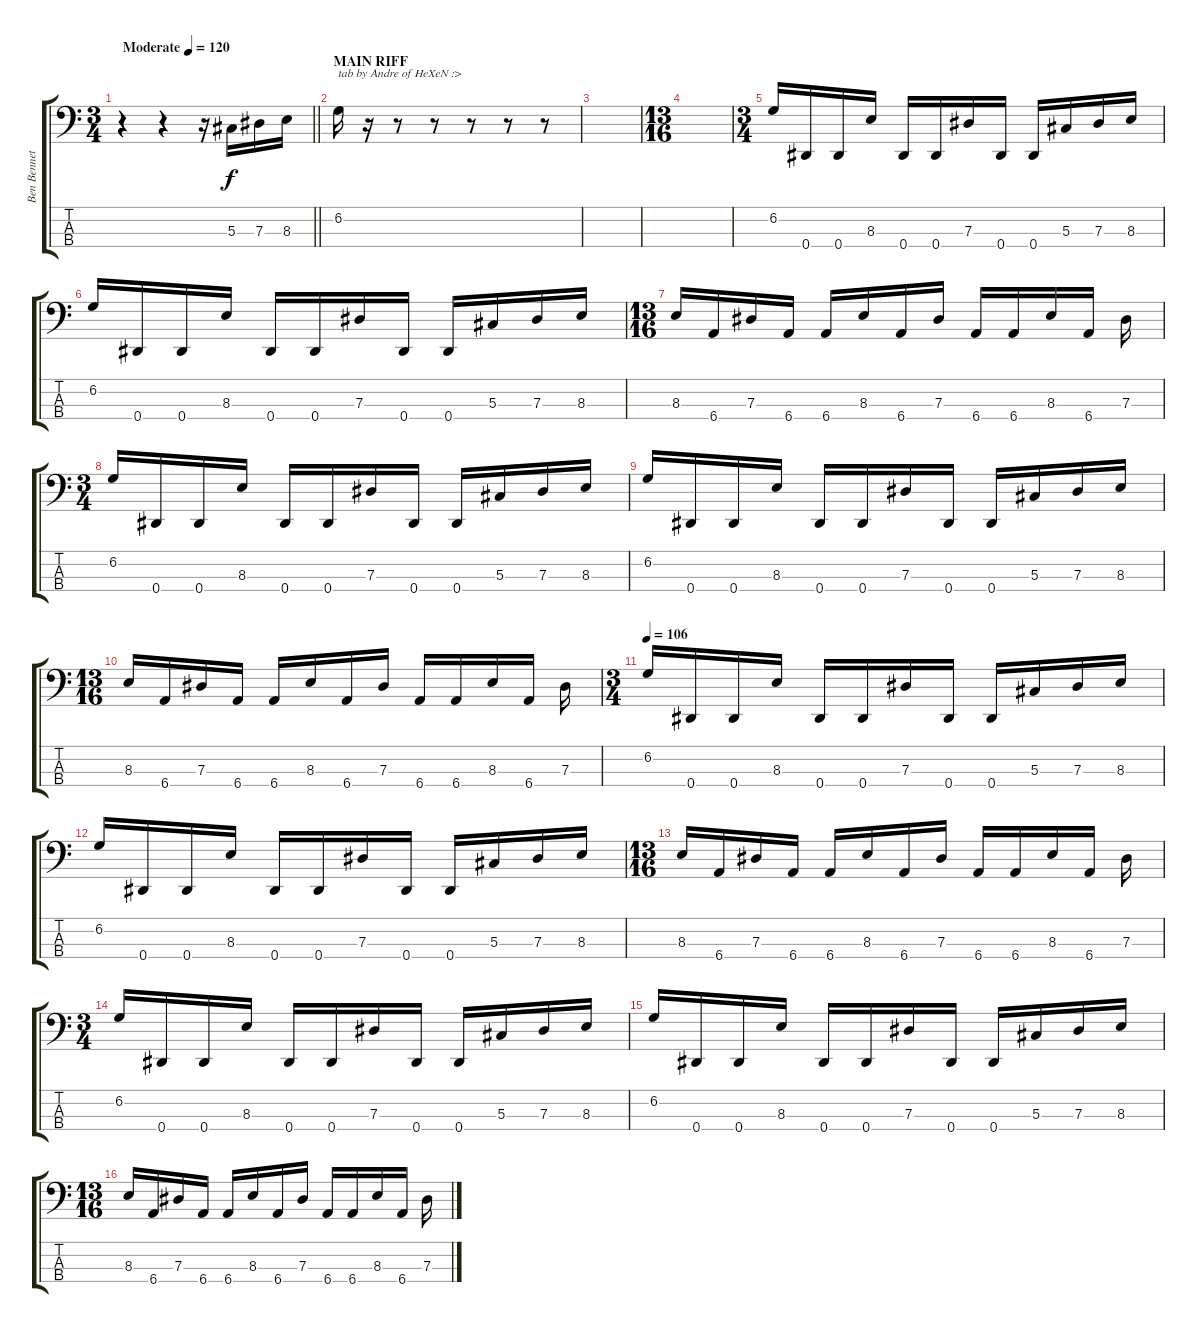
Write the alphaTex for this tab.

\track ("Ben Bennett" "Ben Bennet") {instrument electricbassfinger}
\staff {score tabs}
\tuning (Gb2 Db2 Ab1 Eb1) {hide}
\ts (3 4)
\tempo (120 "Moderate")
\tempo 112
\tempo (120 "Moderate")
\clef f4
\barLineRight lightlight
\ks c
r.4{dy f instrument slapbass2} r.4 r.16 5.3.16 7.3.16 8.3.16 |
\section ("" "MAIN RIFF")
6.2.16{txt "tab by Andre of HeXeN :>"} r.16 r.8 r.8 r.8 r.8 r.8 |
|
\ts (13 16)
|
\ts (3 4)
6.2.16 0.4.16 0.4.16 8.3.16 0.4.16 0.4.16 7.3.16 0.4.16 0.4.16 5.3.16 7.3.16 8.3.16 |
6.2.16 0.4.16 0.4.16 8.3.16 0.4.16 0.4.16 7.3.16 0.4.16 0.4.16 5.3.16 7.3.16 8.3.16 |
\ts (13 16)
8.3.16 6.4.16 7.3.16 6.4.16 6.4.16 8.3.16 6.4.16 7.3.16 6.4.16 6.4.16 8.3.16 6.4.16 7.3.16 |
\ts (3 4)
6.2.16 0.4.16 0.4.16 8.3.16 0.4.16 0.4.16 7.3.16 0.4.16 0.4.16 5.3.16 7.3.16 8.3.16 |
6.2.16 0.4.16 0.4.16 8.3.16 0.4.16 0.4.16 7.3.16 0.4.16 0.4.16 5.3.16 7.3.16 8.3.16 |
\ts (13 16)
8.3.16 6.4.16 7.3.16 6.4.16 6.4.16 8.3.16 6.4.16 7.3.16 6.4.16 6.4.16 8.3.16 6.4.16 7.3.16 |
\ts (3 4)
\tempo 106
6.2.16 0.4.16 0.4.16 8.3.16 0.4.16 0.4.16 7.3.16 0.4.16 0.4.16 5.3.16 7.3.16 8.3.16 |
6.2.16 0.4.16 0.4.16 8.3.16 0.4.16 0.4.16 7.3.16 0.4.16 0.4.16 5.3.16 7.3.16 8.3.16 |
\ts (13 16)
8.3.16 6.4.16 7.3.16 6.4.16 6.4.16 8.3.16 6.4.16 7.3.16 6.4.16 6.4.16 8.3.16 6.4.16 7.3.16 |
\ts (3 4)
6.2.16 0.4.16 0.4.16 8.3.16 0.4.16 0.4.16 7.3.16 0.4.16 0.4.16 5.3.16 7.3.16 8.3.16 |
6.2.16 0.4.16 0.4.16 8.3.16 0.4.16 0.4.16 7.3.16 0.4.16 0.4.16 5.3.16 7.3.16 8.3.16 |
\ts (13 16)
8.3.16 6.4.16 7.3.16 6.4.16 6.4.16 8.3.16 6.4.16 7.3.16 6.4.16 6.4.16 8.3.16 6.4.16 7.3.16
